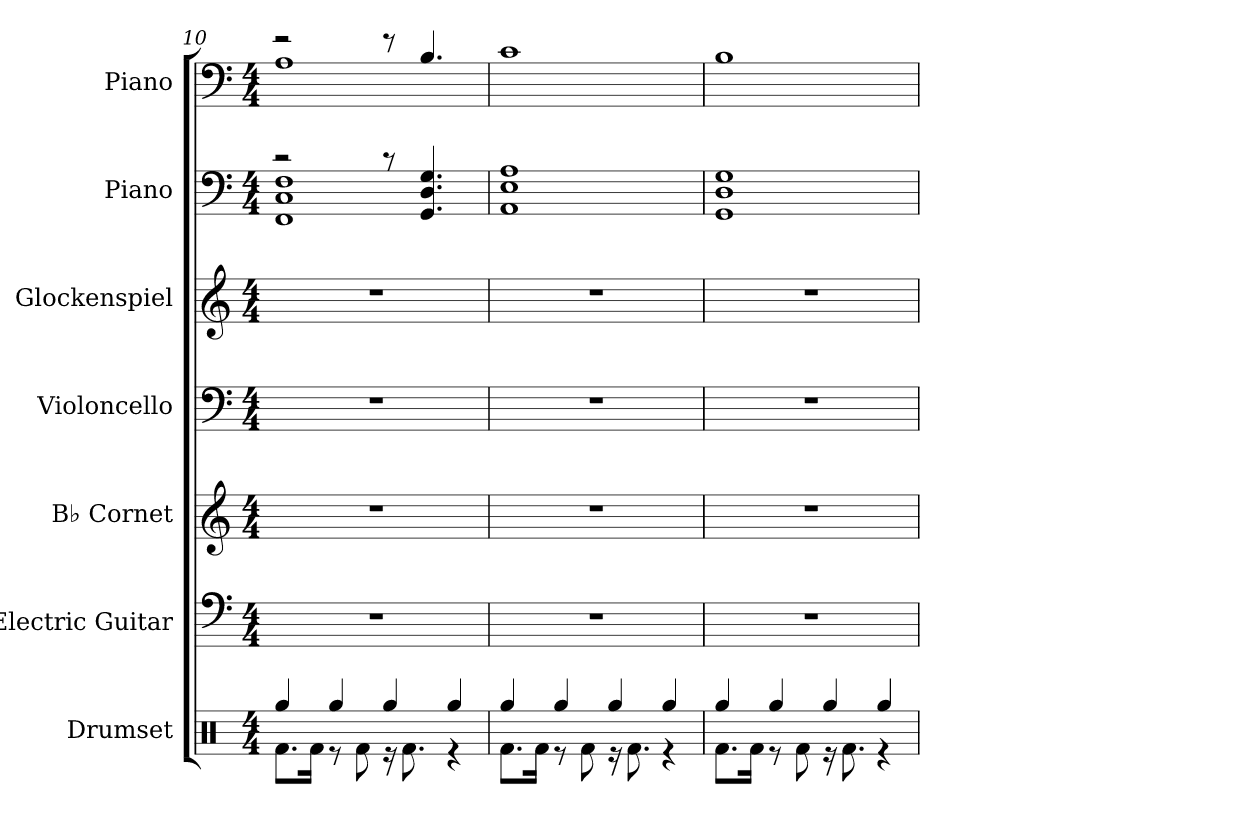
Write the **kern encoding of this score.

**kern	**kern	**kern	**kern	**kern	**kern	**kern
*part7	*part6	*part5	*part4	*part3	*part2	*part1
*staff7	*staff6	*staff5	*staff4	*staff3	*staff2	*staff1
*I"Drumset	*I"Electric Guitar	*I"B♭ Cornet	*I"Violoncello	*I"Glockenspiel	*I"Piano	*I"Piano
*I'Drs.	*I'El. Guit.	*I'B♭ Cnt.	*I'Vc.	*I'Glk.	*I'Pno.	*I'Pno.
!!LO:PB:g=z
*clefX	*clefF5	*clefG2	*clefF4	*clefG2	*clefF4	*clefF4
*	*	*ITrd1c2	*	*ITrd-14c-24	*	*
*k[]	*k[]	*k[b-e-]	*k[]	*k[]	*k[]	*k[]
*M4/4	*M4/4	*M4/4	*M4/4	*M4/4	*M4/4	*M4/4
=10	=10	=10	=10	=10	=10	=10
*^	*	*	*	*	*^	*^
4Rgg/	8.Rf\L	1r	1r	1r	1r	2r	1FF 1C 1F	2r	1A
.	16Rf\Jk	.	.	.	.	.	.	.	.
4Rgg/	8r	.	.	.	.	.	.	.	.
.	8Rf\	.	.	.	.	.	.	.	.
4Rgg/	16r	.	.	.	.	8r	.	8r	.
.	8.Rf\	.	.	.	.	.	.	.	.
.	.	.	.	.	.	4.GG/ 4.D/ 4.G/	.	4.B/	.
4Rgg/	4r	.	.	.	.	.	.	.	.
*	*	*	*	*	*	*v	*v	*	*
*	*	*	*	*	*	*	*v	*v
=11	=11	=11	=11	=11	=11	=11	=11
4Rgg/	8.Rf\L	1r	1r	1r	1r	1AA 1E 1A	1c
.	16Rf\Jk	.	.	.	.	.	.
4Rgg/	8r	.	.	.	.	.	.
.	8Rf\	.	.	.	.	.	.
4Rgg/	16r	.	.	.	.	.	.
.	8.Rf\	.	.	.	.	.	.
4Rgg/	4r	.	.	.	.	.	.
=12	=12	=12	=12	=12	=12	=12	=12
4Rgg/	8.Rf\L	1r	1r	1r	1r	1GG 1D 1G	1B
.	16Rf\Jk	.	.	.	.	.	.
4Rgg/	8r	.	.	.	.	.	.
.	8Rf\	.	.	.	.	.	.
4Rgg/	16r	.	.	.	.	.	.
.	8.Rf\	.	.	.	.	.	.
4Rgg/	4r	.	.	.	.	.	.
*v	*v	*	*	*	*	*	*
=	=	=	=	=	=	=
*-	*-	*-	*-	*-	*-	*-
